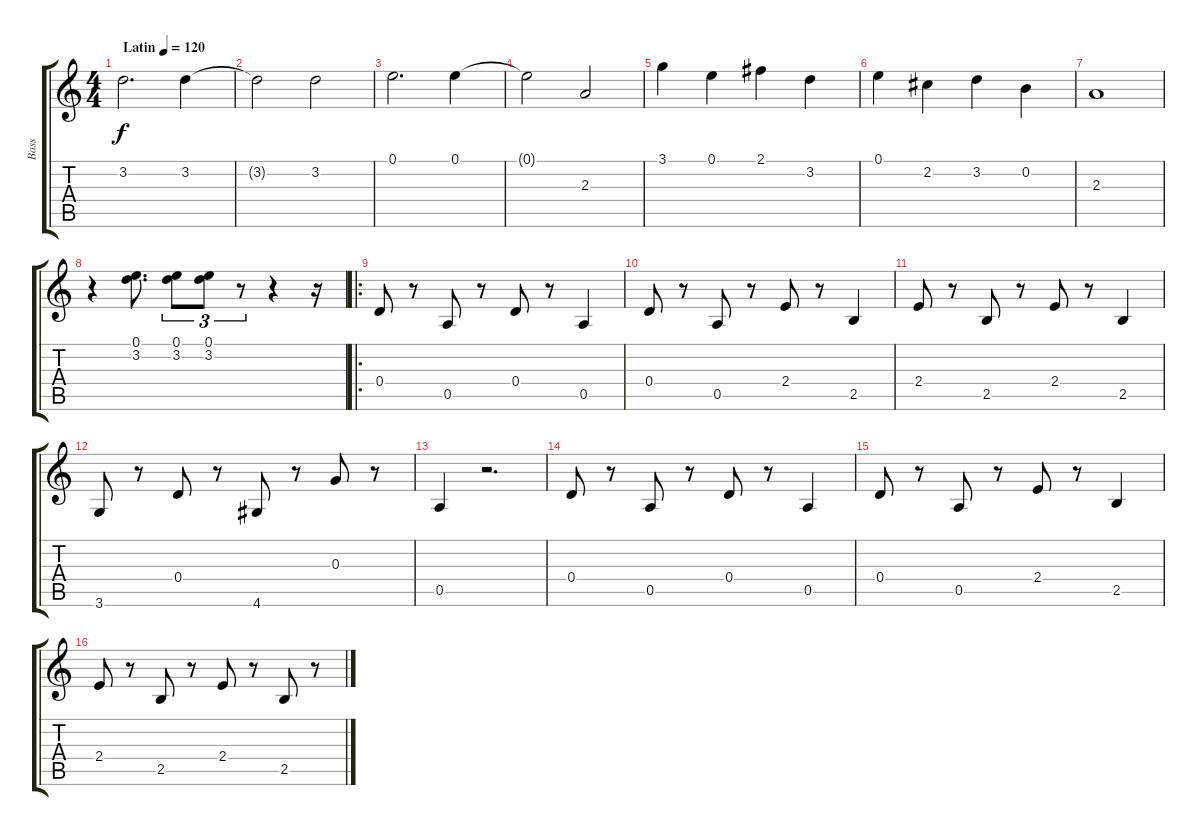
\track ("Bass" "Bass") {instrument acousticbass}
\staff {score tabs}
\tuning (E4 B3 G3 D3 A2 E2) {hide}
\ts (4 4)
\tempo (120 "Latin")
\clef g2
\ks c
3.2.2{d dy f instrument acousticbass} 3.2.4 |
3.2{t}.2 3.2.2 |
0.1.2{d} 0.1.4 |
0.1{t}.2 2.3.2 |
3.1.4 0.1.4 2.1.4 3.2.4 |
0.1.4 2.2.4 3.2.4 0.2.4 |
2.3.1 |
r.4 (0.1 3.2).8{d} (0.1 3.2).8{tu (3 2)} (0.1 3.2).8{tu (3 2)} r.8{tu (3 2)} r.4 r.16 |
\ro
0.4.8 r.8 0.5.8 r.8 0.4.8 r.8 0.5.4 |
0.4.8 r.8 0.5.8 r.8 2.4.8 r.8 2.5.4 |
2.4.8 r.8 2.5.8 r.8 2.4.8 r.8 2.5.4 |
3.6.8 r.8 0.4.8 r.8 4.6.8 r.8 0.3.8 r.8 |
0.5.4 r.2{d} |
0.4.8 r.8 0.5.8 r.8 0.4.8 r.8 0.5.4 |
0.4.8 r.8 0.5.8 r.8 2.4.8 r.8 2.5.4 |
2.4.8 r.8 2.5.8 r.8 2.4.8 r.8 2.5.8 r.8
